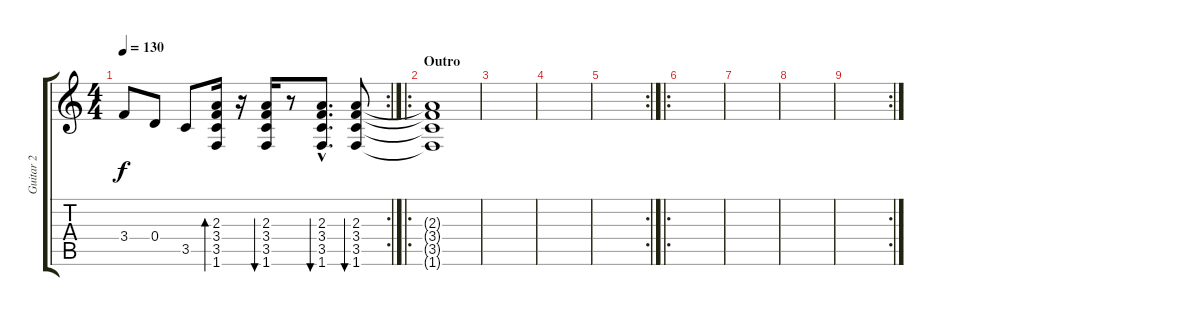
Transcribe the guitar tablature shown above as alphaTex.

\track ("Guitar 2" "Guitar 2") {instrument electricguitarjazz}
\staff {score tabs}
\tuning (E4 B3 G3 D3 A2 E2) {hide}
\rc 2
\ts (4 4)
\tempo 130
\clef g2
\ks c
3.4.8{dy f} 0.4.8 3.5.8 (2.3 3.4 3.5 1.6).16{bd 30} r.16 (2.3 3.4 3.5 1.6).16{bu 30} r.8 (2.3{hac} 3.4{hac} 3.5{hac} 1.6{hac}).8{d bu 30} (2.3 3.4 3.5 1.6).8{bu 30} |
\ro
\section ("" "Outro")
(2.3{t} 3.4{t} 3.5{t} 1.6{t}).1 |
|
|
\rc 2
|
\ro
|
|
|
\rc 2
